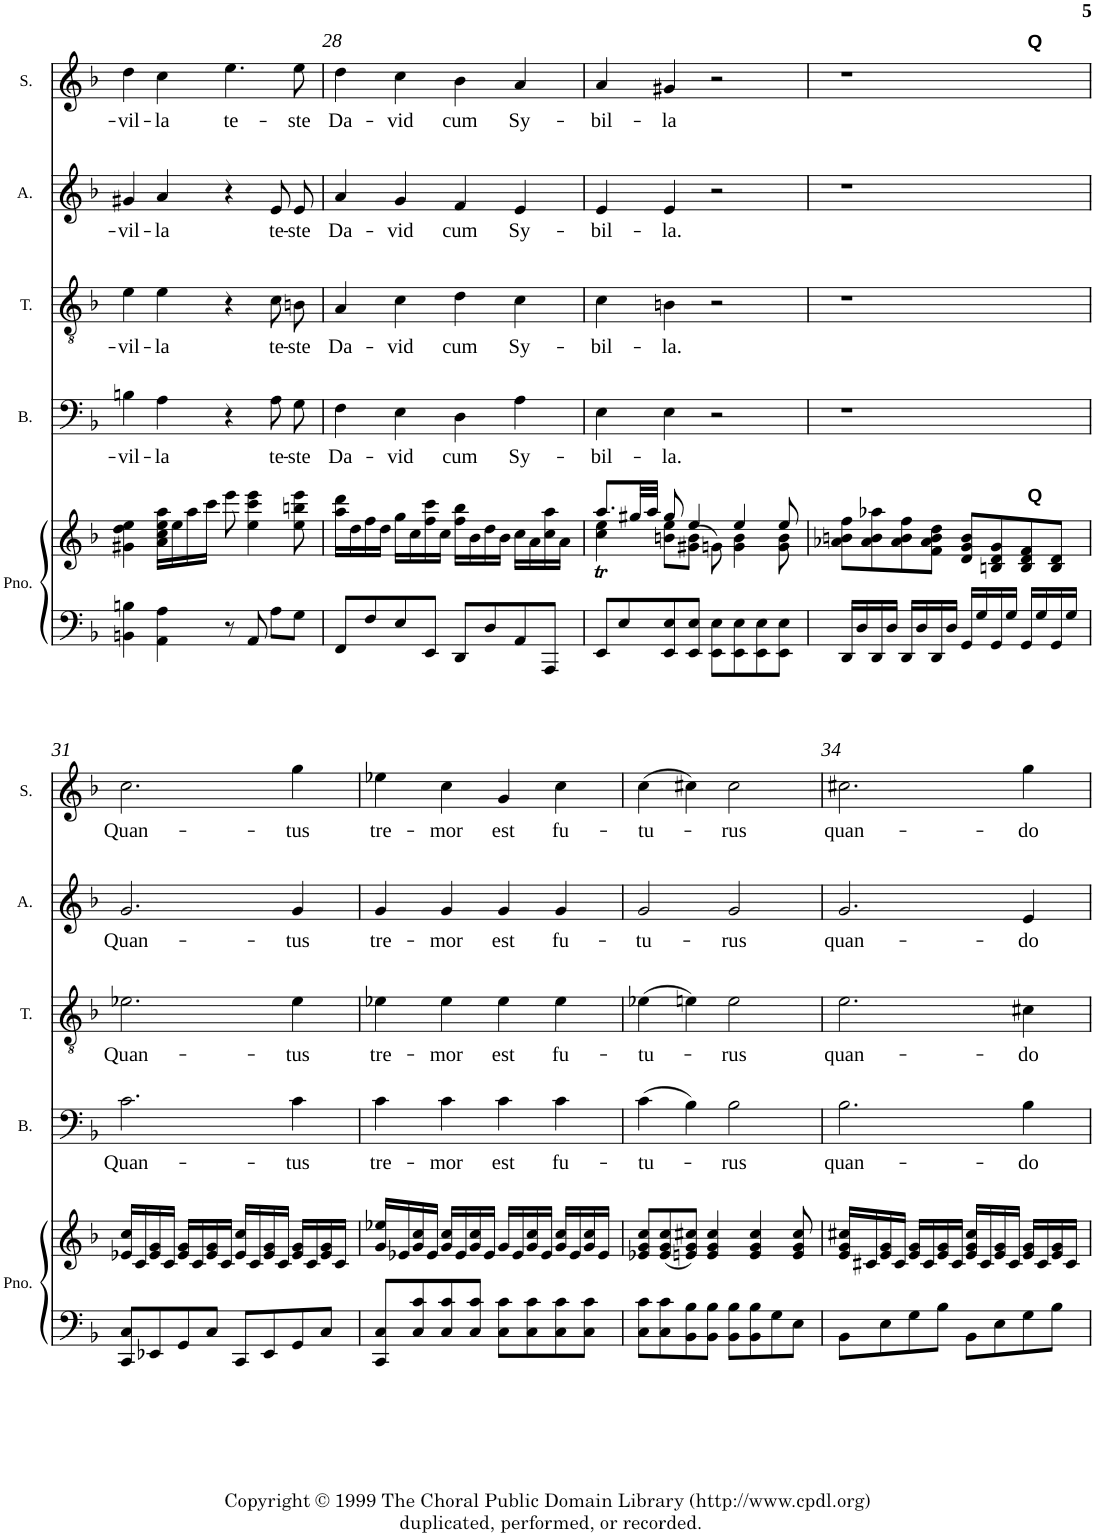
**kern	**kern	**kern	**text	**kern	**text	**kern	**text	**kern	**text
*part5	*part5	*part4	*part4	*part3	*part3	*part2	*part2	*part1	*part1
*staff6	*staff5	*staff4	*staff4	*staff3	*staff3	*staff2	*staff2	*staff1	*staff1
*I"Piano	*	*I"Bass	*	*I"Tenor	*	*I"Alto	*	*I"Soprano	*
*I'Pno.	*	*I'B.	*	*I'T.	*	*I'A.	*	*I'S.	*
!!LO:PB:g=z
*clefF4	*clefG2	*clefF4	*	*clefGv2	*	*clefG2	*	*clefG2	*
*k[b-]	*k[b-]	*k[b-]	*	*k[b-]	*	*k[b-]	*	*k[b-]	*
*F:	*F:	*F:	*	*F:	*	*F:	*	*F:	*
*M4/4	*M4/4	*M4/4	*	*M4/4	*	*M4/4	*	*M4/4	*
*met(c)	*met(c)	*met(c)	*	*met(c)	*	*met(c)	*	*met(c)	*
=27	=27	=27	=27	=27	=27	=27	=27	=27	=27
!	!	!	!LO:LY:b	!	!LO:LY:b	!	!LO:LY:b	!	!LO:LY:b
4BBn\ 4Bn\	4g#X\ 4dd\ 4ee\	4Bn\	-vil-	4e\	-vil-	4g#X/	-vil-	4dd\	-vil-
!	!	!	!LO:LY:b	!	!LO:LY:b	!	!LO:LY:b	!	!LO:LY:b
4AA\ 4A\	16a\ 16cc\ 16ee\ 16aa\LL	4A\	-la	4e\	-la	4a/	-la	4cc\	-la
.	16ee\	.	.	.	.	.	.	.	.
.	16aa\	.	.	.	.	.	.	.	.
.	16ccc\JJ	.	.	.	.	.	.	.	.
!	!	!	!	!	!	!	!	!	!LO:LY:b
8r	8eee\	4r	.	4r	.	4r	.	4.ee\	te-
8AA/	4ee\ 4ccc\ 4eee\	.	.	.	.	.	.	.	.
!	!	!	!LO:LY:b	!	!LO:LY:b	!	!LO:LY:b	!	!
8A\L	.	8A\L	te-	8c\L	te-	8e/L	te-	.	.
!	!	!	!LO:LY:b	!	!LO:LY:b	!	!LO:LY:b	!	!LO:LY:b
8G\J	8ee\ 8bbn\ 8eee\	8G\J	-ste	8Bn\J	-ste	8e/J	-ste	8ee\	-ste
=28	=28	=28	=28	=28	=28	=28	=28	=28	=28
!	!	!	!LO:LY:b	!	!LO:LY:b	!	!LO:LY:b	!	!LO:LY:b
8FF/L	16aa\ 16ddd\LL	4F\	Da-	4A/	Da-	4a/	Da-	4dd\	Da-
.	16dd\	.	.	.	.	.	.	.	.
8F/	16ff\	.	.	.	.	.	.	.	.
.	16dd\JJ	.	.	.	.	.	.	.	.
!	!	!	!LO:LY:b	!	!LO:LY:b	!	!LO:LY:b	!	!LO:LY:b
8E/	16gg\LL	4E\	-vid	4c\	-vid	4g/	-vid	4cc\	-vid
.	16cc\	.	.	.	.	.	.	.	.
8EE/J	16ff\ 16ccc\	.	.	.	.	.	.	.	.
.	16cc\JJ	.	.	.	.	.	.	.	.
!	!	!	!LO:LY:b	!	!LO:LY:b	!	!LO:LY:b	!	!LO:LY:b
8DD/L	16ff\ 16bb-\LL	4D\	cum	4d\	cum	4f/	cum	4b-\	cum
.	16b-\	.	.	.	.	.	.	.	.
8D/	16dd\	.	.	.	.	.	.	.	.
.	16b-\JJ	.	.	.	.	.	.	.	.
!	!	!	!LO:LY:b	!	!LO:LY:b	!	!LO:LY:b	!	!LO:LY:b
8AA/	16cc\LL	4A\	Sy-	4c\	Sy-	4e/	Sy-	4a/	Sy-
.	16a\	.	.	.	.	.	.	.	.
8AAA/J	16cc\ 16aa\	.	.	.	.	.	.	.	.
.	16a\JJ	.	.	.	.	.	.	.	.
=29	=29	=29	=29	=29	=29	=29	=29	=29	=29
*	*^	*	*	*	*	*	*	*	*
!	!	!	!	!LO:LY:b	!	!LO:LY:b	!	!LO:LY:b	!	!LO:LY:b
8EE/L	4cc\T 4ee\T	8.aa/L	4E\	-bil-	4c\	-bil-	4e/	-bil-	4a/	-bil-
8E/	.	.	.	.	.	.	.	.	.	.
.	.	32gg#X/LL	.	.	.	.	.	.	.	.
.	.	32aa/JJJ	.	.	.	.	.	.	.	.
!	!	!	!	!LO:LY:b	!	!LO:LY:b	!	!LO:LY:b	!	!LO:LY:b
8EE/ 8E/	8bn\ 8ee\L	8gg#/	4E\	-la.	4Bn\	-la.	4e/	-la.	4g#X/	-la
8EE/ 8E/J	(>8g#X\ 8b\J	4ee/	.	.	.	.	.	.	.	.
8EE\ 8E\L	8gn\)	.	2r	.	2r	.	2r	.	2r	.
8EE\ 8E\	4g\ 4b\	4ee/	.	.	.	.	.	.	.	.
8EE\ 8E\	.	.	.	.	.	.	.	.	.	.
8EE\ 8E\J	8g\ 8b\	8ee/	.	.	.	.	.	.	.	.
=30	=30	=30	=30	=30	=30	=30	=30	=30	=30	=30
*	*	*	*	*	*	*	*	*	*^	*
16DD/LL	8a-X\ 8bn\ 8ff\L	2ryy	1r	.	1r	.	1r	.	1r	2ryy	.
16D/	.	.	.	.	.	.	.	.	.	.	.
16DD/	8a-\ 8b\ 8aa-X\	.	.	.	.	.	.	.	.	.	.
16D/JJ	.	.	.	.	.	.	.	.	.	.	.
16DD/LL	8a-\ 8b\ 8ff\	.	.	.	.	.	.	.	.	.	.
16D/	.	.	.	.	.	.	.	.	.	.	.
16DD/	8f\ 8a-\ 8b\ 8dd\J	.	.	.	.	.	.	.	.	.	.
16D/JJ	.	.	.	.	.	.	.	.	.	.	.
16GG/LL	8d/ 8g/ 8b/L	4ryy	.	.	.	.	.	.	.	4ryy	.
16G/	.	.	.	.	.	.	.	.	.	.	.
16GG/	8Bn/ 8d/ 8g/	.	.	.	.	.	.	.	.	.	.
16G/JJ	.	.	.	.	.	.	.	.	.	.	.
16GG/LL	8B/ 8d/ 8f/	32ryy	.	.	.	.	.	.	.	32ryy	.
!	!	!	!	!	!	!	!	!	!	!LO:TX:a:B:t=Q	!
!	!	!LO:TX:a:B:t=Q	!	!	!	!	!	!	!	!	!
.	.	8..ryy	.	.	.	.	.	.	.	8..ryy	.
16G/	.	.	.	.	.	.	.	.	.	.	.
16GG/	8B/ 8d/J	.	.	.	.	.	.	.	.	.	.
16G/JJ	.	.	.	.	.	.	.	.	.	.	.
!!LO:LB:g=z
=31	=31	=31	=31	=31	=31	=31	=31	=31	=31	=31	=31
!	!	!	!	!LO:LY:b	!	!LO:LY:b	!	!LO:LY:b	!	!	!LO:LY:b
*	*v	*v	*	*	*	*	*	*	*v	*v	*
8CC/ 8C/L	16e-X/ 16cc/LL	2.c\	Quan-	2.e-X\	Quan-	2.g/	Quan-	2.cc\	Quan-
.	16c/	.	.	.	.	.	.	.	.
8EE-X/	16e-/ 16g/	.	.	.	.	.	.	.	.
.	16c/JJ	.	.	.	.	.	.	.	.
8GG/	16e-/ 16g/LL	.	.	.	.	.	.	.	.
.	16c/	.	.	.	.	.	.	.	.
8C/J	16e-/ 16g/	.	.	.	.	.	.	.	.
.	16c/JJ	.	.	.	.	.	.	.	.
8CC/L	16e-/ 16cc/LL	.	.	.	.	.	.	.	.
.	16c/	.	.	.	.	.	.	.	.
8EE-/	16e-/ 16g/	.	.	.	.	.	.	.	.
.	16c/JJ	.	.	.	.	.	.	.	.
!	!	!	!LO:LY:b	!	!LO:LY:b	!	!LO:LY:b	!	!LO:LY:b
8GG/	16e-/ 16g/LL	4c\	-tus	4e-\	-tus	4g/	-tus	4gg\	-tus
.	16c/	.	.	.	.	.	.	.	.
8C/J	16e-/ 16g/	.	.	.	.	.	.	.	.
.	16c/JJ	.	.	.	.	.	.	.	.
=32	=32	=32	=32	=32	=32	=32	=32	=32	=32
!	!	!	!LO:LY:b	!	!LO:LY:b	!	!LO:LY:b	!	!LO:LY:b
8CC/ 8C/L	16g/ 16ee-X/LL	4c\	tre-	4e-X\	tre-	4g/	tre-	4ee-X\	tre-
.	16e-X/	.	.	.	.	.	.	.	.
8C/ 8c/	16g/ 16cc/	.	.	.	.	.	.	.	.
.	16e-/JJ	.	.	.	.	.	.	.	.
!	!	!	!LO:LY:b	!	!LO:LY:b	!	!LO:LY:b	!	!LO:LY:b
8C/ 8c/	16g/ 16cc/LL	4c\	-mor	4e-\	-mor	4g/	-mor	4cc\	-mor
.	16e-/	.	.	.	.	.	.	.	.
8C/ 8c/J	16g/ 16cc/	.	.	.	.	.	.	.	.
.	16e-/JJ	.	.	.	.	.	.	.	.
!	!	!	!LO:LY:b	!	!LO:LY:b	!	!LO:LY:b	!	!LO:LY:b
8C\ 8c\L	16g/LL	4c\	est	4e-\	est	4g/	est	4g/	est
.	16e-/	.	.	.	.	.	.	.	.
8C\ 8c\	16g/ 16cc/	.	.	.	.	.	.	.	.
.	16e-/JJ	.	.	.	.	.	.	.	.
!	!	!	!LO:LY:b	!	!LO:LY:b	!	!LO:LY:b	!	!LO:LY:b
8C\ 8c\	16g/ 16cc/LL	4c\	fu-	4e-\	fu-	4g/	fu-	4cc\	fu-
.	16e-/	.	.	.	.	.	.	.	.
8C\ 8c\J	16g/ 16cc/	.	.	.	.	.	.	.	.
.	16e-/JJ	.	.	.	.	.	.	.	.
=33	=33	=33	=33	=33	=33	=33	=33	=33	=33
!	!	!	!LO:LY:b	!	!LO:LY:b	!	!LO:LY:b	!	!LO:LY:b
8C\ 8c\L	8e-X/ 8g/ 8cc/L	(>4c\	-tu-	(>4e-X\	-tu-	2g/	-tu-	(>4cc\	-tu-
8C\ 8c\	(<8e-/ 8g/ 8cc/	.	.	.	.	.	.	.	.
8BB-\ 8B-\	8en/ 8g/ 8cc#X/J)	4B-\)	.	4en\)	.	.	.	4cc#X\)	.
8BB-\ 8B-\J	4e/ 4g/ 4cc#/	.	.	.	.	.	.	.	.
!	!	!	!LO:LY:b	!	!LO:LY:b	!	!LO:LY:b	!	!LO:LY:b
8BB-\ 8B-\L	.	2B-\	-rus	2e\	-rus	2g/	-rus	2cc#\	-rus
8BB-\ 8B-\	4e/ 4g/ 4cc#/	.	.	.	.	.	.	.	.
8G\	.	.	.	.	.	.	.	.	.
8E\J	8e/ 8g/ 8cc#/	.	.	.	.	.	.	.	.
=34	=34	=34	=34	=34	=34	=34	=34	=34	=34
!	!	!	!LO:LY:b	!	!LO:LY:b	!	!LO:LY:b	!	!LO:LY:b
8BB-\L	16e/ 16g/ 16cc#X/LL	2.B-\	quan-	2.e\	quan-	2.g/	quan-	2.cc#X\	quan-
.	16c#X/	.	.	.	.	.	.	.	.
8E\	16e/ 16g/	.	.	.	.	.	.	.	.
.	16c#/JJ	.	.	.	.	.	.	.	.
8G\	16e/ 16g/LL	.	.	.	.	.	.	.	.
.	16c#/	.	.	.	.	.	.	.	.
8B-\J	16e/ 16g/	.	.	.	.	.	.	.	.
.	16c#/JJ	.	.	.	.	.	.	.	.
8BB-\L	16e/ 16g/ 16cc#/LL	.	.	.	.	.	.	.	.
.	16c#/	.	.	.	.	.	.	.	.
8E\	16e/ 16g/	.	.	.	.	.	.	.	.
.	16c#/JJ	.	.	.	.	.	.	.	.
!	!	!	!LO:LY:b	!	!LO:LY:b	!	!LO:LY:b	!	!LO:LY:b
8G\	16e/ 16g/LL	4B-\	-do	4c#X\	-do	4e/	-do	4gg\	-do
.	16c#/	.	.	.	.	.	.	.	.
8B-\J	16e/ 16g/	.	.	.	.	.	.	.	.
.	16c#/JJ	.	.	.	.	.	.	.	.
=	=	=	=	=	=	=	=	=	=
*-	*-	*-	*-	*-	*-	*-	*-	*-	*-
